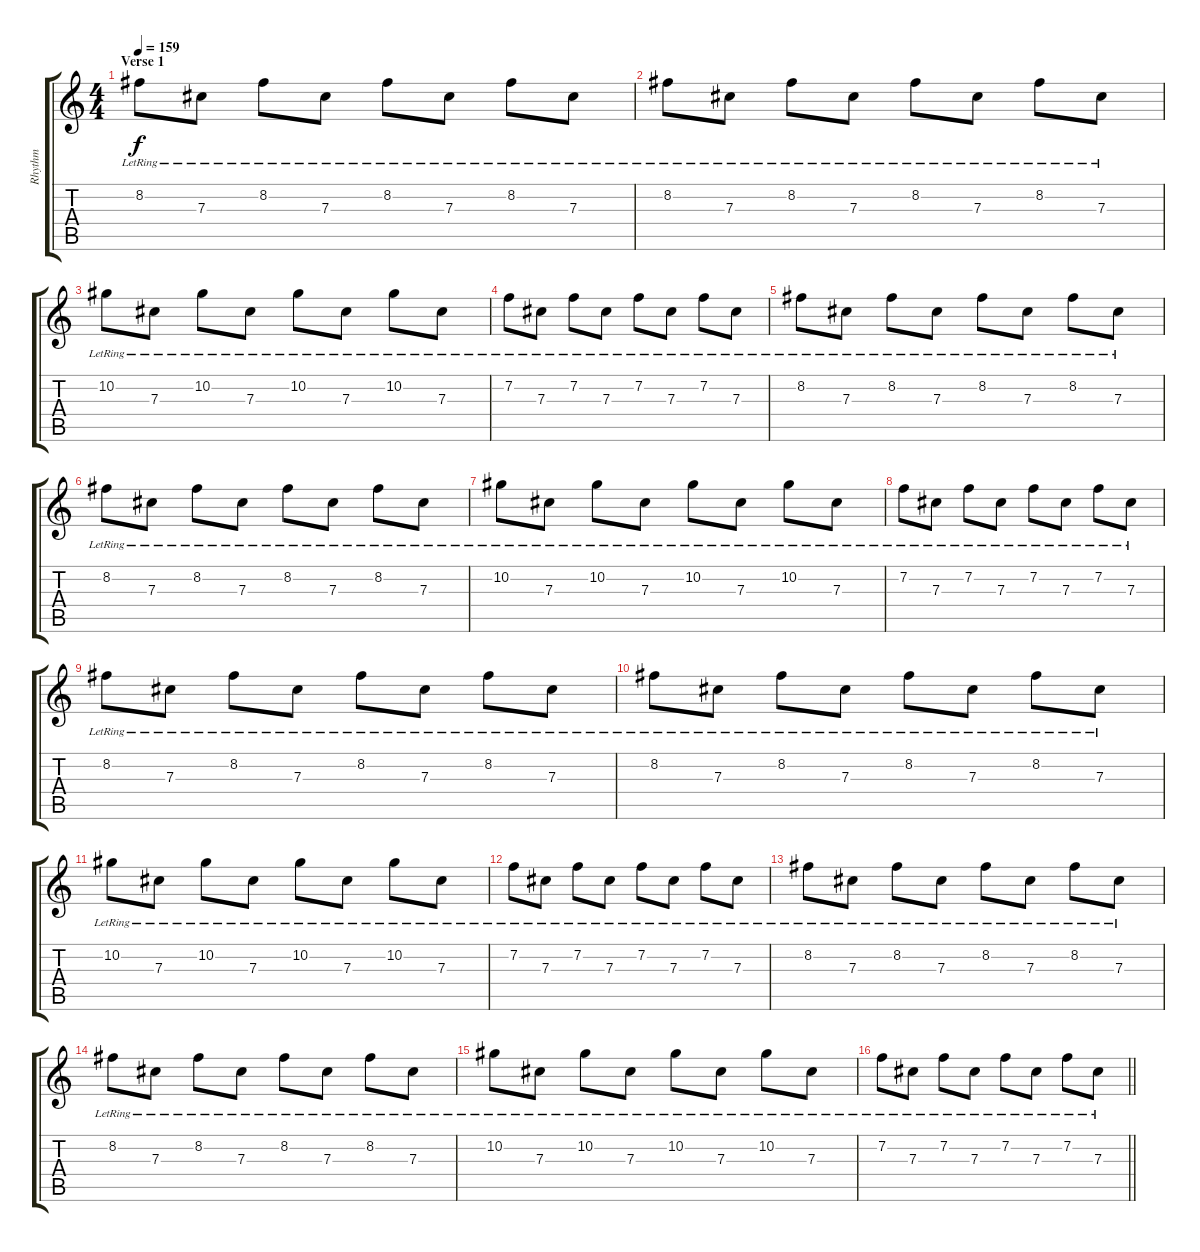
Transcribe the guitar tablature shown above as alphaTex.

\track ("Rhythm" "Rhythm") {instrument distortionguitar}
\staff {score tabs}
\tuning (Eb4 Bb3 Gb3 Db3 Ab2 Db2) {hide}
\ts (4 4)
\section ("" "Verse 1")
\tempo 159
\clef g2
\ks c
8.2{lr}.8{dy f volume 8} 7.3{lr}.8 8.2{lr}.8 7.3{lr}.8 8.2{lr}.8 7.3{lr}.8 8.2{lr}.8 7.3{lr}.8 |
8.2{lr}.8 7.3{lr}.8 8.2{lr}.8 7.3{lr}.8 8.2{lr}.8 7.3{lr}.8 8.2{lr}.8 7.3{lr}.8 |
10.2{lr}.8 7.3{lr}.8 10.2{lr}.8 7.3{lr}.8 10.2{lr}.8 7.3{lr}.8 10.2{lr}.8 7.3{lr}.8 |
7.2{lr}.8 7.3{lr}.8 7.2{lr}.8 7.3{lr}.8 7.2{lr}.8 7.3{lr}.8 7.2{lr}.8 7.3{lr}.8 |
8.2{lr}.8 7.3{lr}.8 8.2{lr}.8 7.3{lr}.8 8.2{lr}.8 7.3{lr}.8 8.2{lr}.8 7.3{lr}.8 |
8.2{lr}.8 7.3{lr}.8 8.2{lr}.8 7.3{lr}.8 8.2{lr}.8 7.3{lr}.8 8.2{lr}.8 7.3{lr}.8 |
10.2{lr}.8 7.3{lr}.8 10.2{lr}.8 7.3{lr}.8 10.2{lr}.8 7.3{lr}.8 10.2{lr}.8 7.3{lr}.8 |
7.2{lr}.8 7.3{lr}.8 7.2{lr}.8 7.3{lr}.8 7.2{lr}.8 7.3{lr}.8 7.2{lr}.8 7.3{lr}.8 |
8.2{lr}.8 7.3{lr}.8 8.2{lr}.8 7.3{lr}.8 8.2{lr}.8 7.3{lr}.8 8.2{lr}.8 7.3{lr}.8 |
8.2{lr}.8 7.3{lr}.8 8.2{lr}.8 7.3{lr}.8 8.2{lr}.8 7.3{lr}.8 8.2{lr}.8 7.3{lr}.8 |
10.2{lr}.8 7.3{lr}.8 10.2{lr}.8 7.3{lr}.8 10.2{lr}.8 7.3{lr}.8 10.2{lr}.8 7.3{lr}.8 |
7.2{lr}.8 7.3{lr}.8 7.2{lr}.8 7.3{lr}.8 7.2{lr}.8 7.3{lr}.8 7.2{lr}.8 7.3{lr}.8 |
8.2{lr}.8 7.3{lr}.8 8.2{lr}.8 7.3{lr}.8 8.2{lr}.8 7.3{lr}.8 8.2{lr}.8 7.3{lr}.8 |
8.2{lr}.8 7.3{lr}.8 8.2{lr}.8 7.3{lr}.8 8.2{lr}.8 7.3{lr}.8 8.2{lr}.8 7.3{lr}.8 |
10.2{lr}.8 7.3{lr}.8 10.2{lr}.8 7.3{lr}.8 10.2{lr}.8 7.3{lr}.8 10.2{lr}.8 7.3{lr}.8 |
\barLineRight lightlight
7.2{lr}.8 7.3{lr}.8 7.2{lr}.8 7.3{lr}.8 7.2{lr}.8 7.3{lr}.8 7.2{lr}.8 7.3{lr}.8
